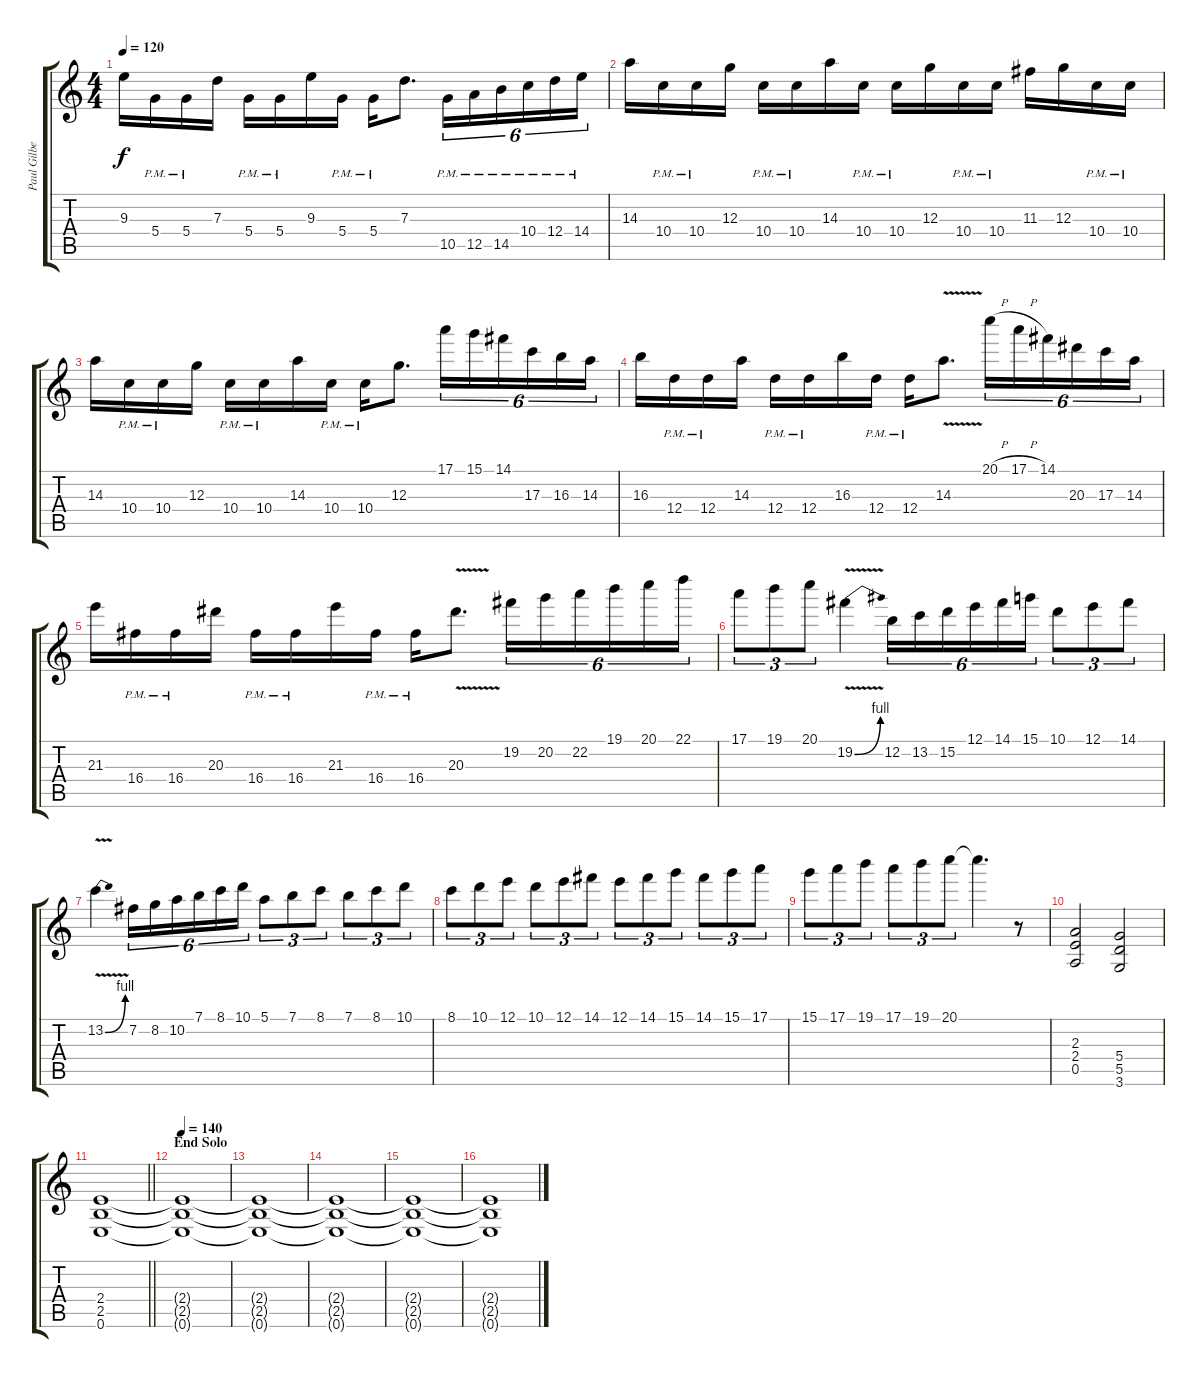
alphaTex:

\track ("Paul Gilbert (Rythm Guitar)" "Paul Gilbe") {instrument distortionguitar}
\staff {score tabs}
\tuning (E4 B3 G3 D3 A2 E2) {hide}
\ts (4 4)
\tempo 120
\clef g2
\ks c
9.3.16{dy f} 5.4{pm}.16 5.4{pm}.16 7.3.16 5.4{pm}.16 5.4{pm}.16 9.3.16 5.4{pm}.16 5.4{pm}.16 7.3.8{d} 10.5{pm}.16{tu (6 4)} 12.5{pm}.16{tu (6 4)} 14.5{pm}.16{tu (6 4)} 10.4{pm}.16{tu (6 4)} 12.4{pm}.16{tu (6 4)} 14.4{pm}.16{tu (6 4)} |
14.3.16 10.4{pm}.16 10.4{pm}.16 12.3.16 10.4{pm}.16 10.4{pm}.16 14.3.16 10.4{pm}.16 10.4{pm}.16 12.3.16 10.4{pm}.16 10.4{pm}.16 11.3.16 12.3.16 10.4{pm}.16 10.4{pm}.16 |
14.3.16 10.4{pm}.16 10.4{pm}.16 12.3.16 10.4{pm}.16 10.4{pm}.16 14.3.16 10.4{pm}.16 10.4{pm}.16 12.3.8{d} 17.1.16{tu (6 4)} 15.1.16{tu (6 4)} 14.1.16{tu (6 4)} 17.3.16{tu (6 4)} 16.3.16{tu (6 4)} 14.3.16{tu (6 4)} |
16.3.16 12.4{pm}.16 12.4{pm}.16 14.3.16 12.4{pm}.16 12.4{pm}.16 16.3.16 12.4{pm}.16 12.4{pm}.16 14.3{v}.8{d} 20.1{h}.16{tu (6 4)} 17.1{h}.16{tu (6 4)} 14.1.16{tu (6 4)} 20.3.16{tu (6 4)} 17.3.16{tu (6 4)} 14.3.16{tu (6 4)} |
21.3.16 16.4{pm}.16 16.4{pm}.16 20.3.16 16.4{pm}.16 16.4{pm}.16 21.3.16 16.4{pm}.16 16.4{pm}.16 20.3{v}.8{d} 19.2.16{tu (6 4)} 20.2.16{tu (6 4)} 22.2.16{tu (6 4)} 19.1.16{tu (6 4)} 20.1.16{tu (6 4)} 22.1.16{tu (6 4)} |
17.1.8{tu (3 2)} 19.1.8{tu (3 2)} 20.1.8{tu (3 2)} 19.2{be (bend 0 0 60 4) v}.4 12.2.16{tu (6 4)} 13.2.16{tu (6 4)} 15.2.16{tu (6 4)} 12.1.16{tu (6 4)} 14.1.16{tu (6 4)} 15.1.16{tu (6 4)} 10.1.8{tu (3 2)} 12.1.8{tu (3 2)} 14.1.8{tu (3 2)} |
13.2{be (bend 0 0 60 4) v}.4 7.2.16{tu (6 4)} 8.2.16{tu (6 4)} 10.2.16{tu (6 4)} 7.1.16{tu (6 4)} 8.1.16{tu (6 4)} 10.1.16{tu (6 4)} 5.1.8{tu (3 2)} 7.1.8{tu (3 2)} 8.1.8{tu (3 2)} 7.1.8{tu (3 2)} 8.1.8{tu (3 2)} 10.1.8{tu (3 2)} |
8.1.8{tu (3 2)} 10.1.8{tu (3 2)} 12.1.8{tu (3 2)} 10.1.8{tu (3 2)} 12.1.8{tu (3 2)} 14.1.8{tu (3 2)} 12.1.8{tu (3 2)} 14.1.8{tu (3 2)} 15.1.8{tu (3 2)} 14.1.8{tu (3 2)} 15.1.8{tu (3 2)} 17.1.8{tu (3 2)} |
15.1.8{tu (3 2)} 17.1.8{tu (3 2)} 19.1.8{tu (3 2)} 17.1.8{tu (3 2)} 19.1.8{tu (3 2)} 20.1.8{tu (3 2)} 20.1{t}.4{d} r.8 |
(2.3 2.4 0.5).2 (5.4 5.5 3.6).2 |
\barLineRight lightlight
(2.4 2.5 0.6).1 |
\section ("" "End Solo")
\tempo 140
(2.4{t} 2.5{t} 0.6{t}).1 |
(2.4{t} 2.5{t} 0.6{t}).1 |
(2.4{t} 2.5{t} 0.6{t}).1 |
(2.4{t} 2.5{t} 0.6{t}).1 |
(2.4{t} 2.5{t} 0.6{t}).1
